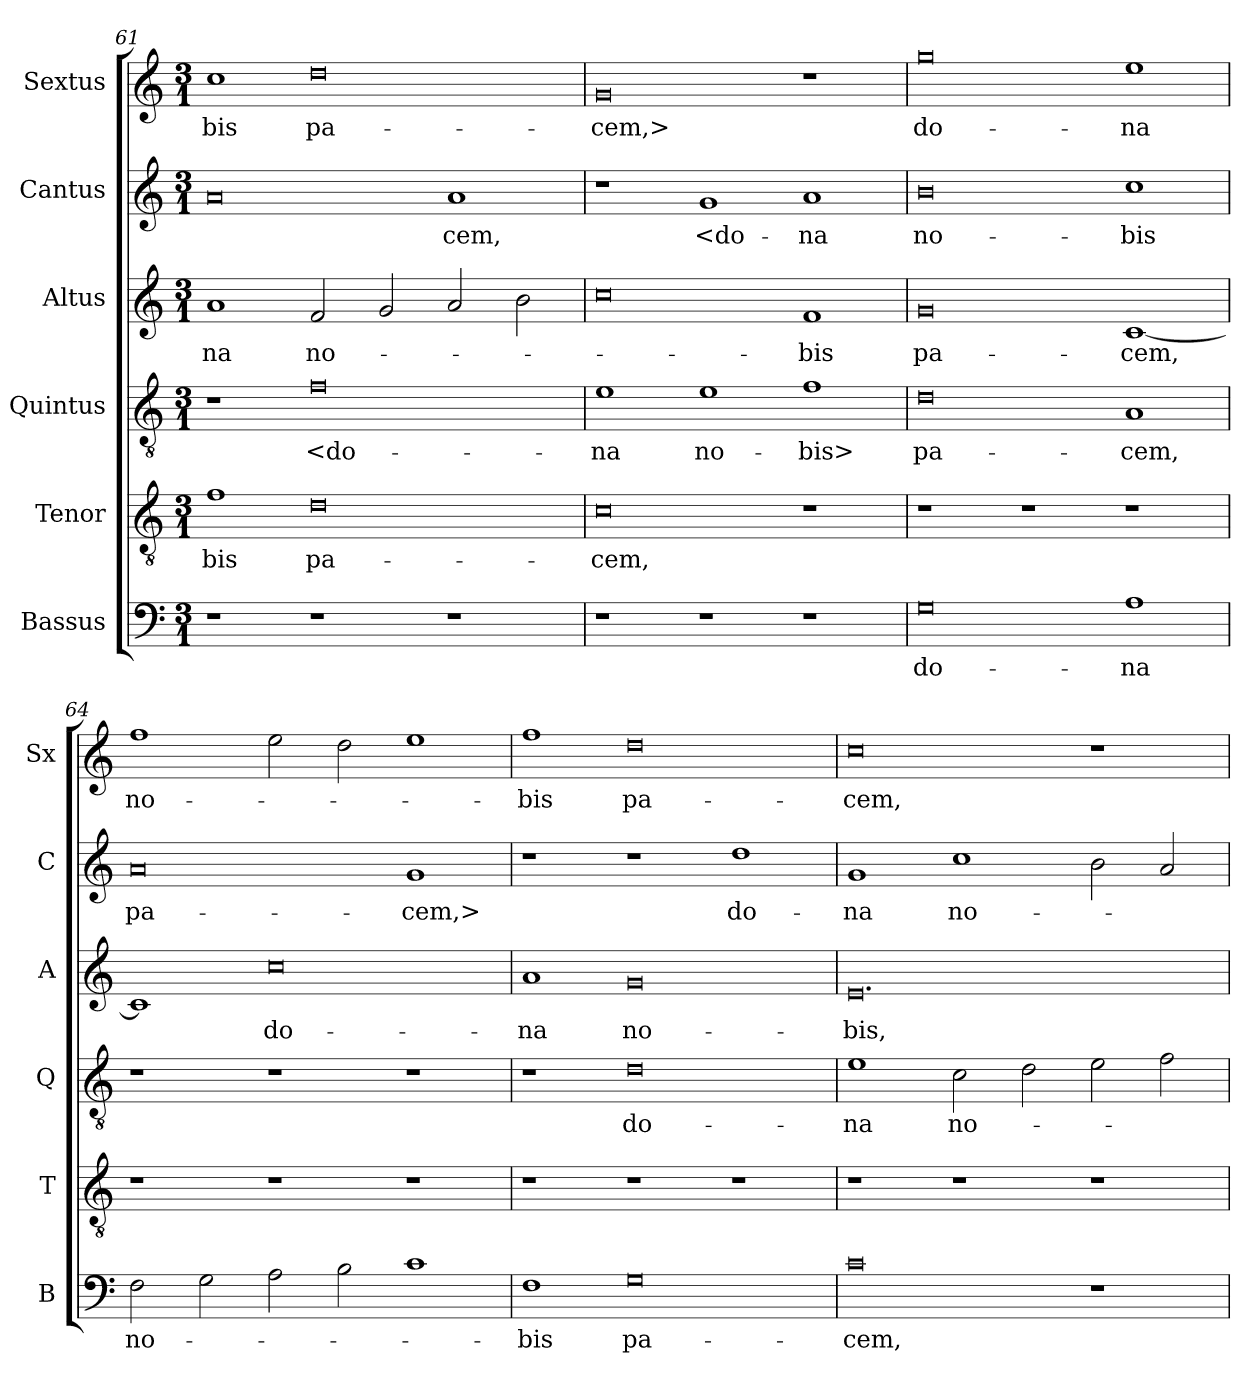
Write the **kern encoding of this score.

**kern	**text	**kern	**text	**kern	**text	**kern	**text	**kern	**text	**kern	**text
*part6	*part6	*part5	*part5	*part4	*part4	*part3	*part3	*part2	*part2	*part1	*part1
*staff6	*staff6	*staff5	*staff5	*staff4	*staff4	*staff3	*staff3	*staff2	*staff2	*staff1	*staff1
*I"Bassus	*	*I"Tenor	*	*I"Quintus	*	*I"Altus	*	*I"Cantus	*	*I"Sextus	*
*I'B	*	*I'T	*	*I'Q	*	*I'A	*	*I'C	*	*I'Sx	*
*clefF4	*	*clefGv2	*	*clefGv2	*	*clefG2	*	*clefG2	*	*clefG2	*
*	*	*ITrd7c12	*	*ITrd7c12	*	*	*	*	*	*	*
*k[]	*	*k[]	*	*k[]	*	*k[]	*	*k[]	*	*k[]	*
*C:	*	*C:	*	*C:	*	*C:	*	*C:	*	*C:	*
*M3/1	*	*M3/1	*	*M3/1	*	*M3/1	*	*M3/1	*	*M3/1	*
=61	=61	=61	=61	=61	=61	=61	=61	=61	=61	=61	=61
1r	.	1F\	-bis	1r	.	1a/	-na	0a/	.	1cc\	-bis
1r	.	0D\	pa-	0F\	<do-	2f/	no-	.	.	0dd\	pa-
.	.	.	.	.	.	2g/	.	.	.	.	.
1r	.	.	.	.	.	2a/	.	1a/	-cem,	.	.
.	.	.	.	.	.	2b\	.	.	.	.	.
=62	=62	=62	=62	=62	=62	=62	=62	=62	=62	=62	=62
1r	.	0C\	-cem,	1E\	-na	0cc\	.	1r	.	0g/	-cem,>
1r	.	.	.	1E\	no-	.	.	1g/	<do-	.	.
1r	.	1r	.	1F\	-bis>	1f/	-bis	1a/	-na	1r	.
=63	=63	=63	=63	=63	=63	=63	=63	=63	=63	=63	=63
0G\	do-	1r	.	0D\	pa-	0g/	pa-	0b\	no-	0gg\	do-
.	.	1r	.	.	.	.	.	.	.	.	.
1A\	-na	1r	.	1AA/	-cem,	[1c/	-cem,	1cc\	-bis	1ee\	-na
=64	=64	=64	=64	=64	=64	=64	=64	=64	=64	=64	=64
2F\	no-	1r	.	1r	.	1c/]	.	0a/	pa-	1ff\	no-
2G\	.	.	.	.	.	.	.	.	.	.	.
2A\	.	1r	.	1r	.	0cc\	do-	.	.	2ee\	.
2B\	.	.	.	.	.	.	.	.	.	2dd\	.
1c\	.	1r	.	1r	.	.	.	1g/	-cem,>	1ee\	.
=65	=65	=65	=65	=65	=65	=65	=65	=65	=65	=65	=65
1F\	-bis	1r	.	1r	.	1a/	-na	1r	.	1ff\	-bis
0G\	pa-	1r	.	0D\	do-	0g/	no-	1r	.	0dd\	pa-
.	.	1r	.	.	.	.	.	1dd\	do-	.	.
=66	=66	=66	=66	=66	=66	=66	=66	=66	=66	=66	=66
0c\	-cem,	1r	.	1E\	-na	0.e/	-bis,	1g/	-na	0cc\	-cem,
.	.	1r	.	2C\	no-	.	.	1cc\	no-	.	.
.	.	.	.	2D\	.	.	.	.	.	.	.
1r	.	1r	.	2E\	.	.	.	2b\	.	1r	.
.	.	.	.	2F\	.	.	.	2a/	.	.	.
=	=	=	=	=	=	=	=	=	=	=	=
*-	*-	*-	*-	*-	*-	*-	*-	*-	*-	*-	*-
